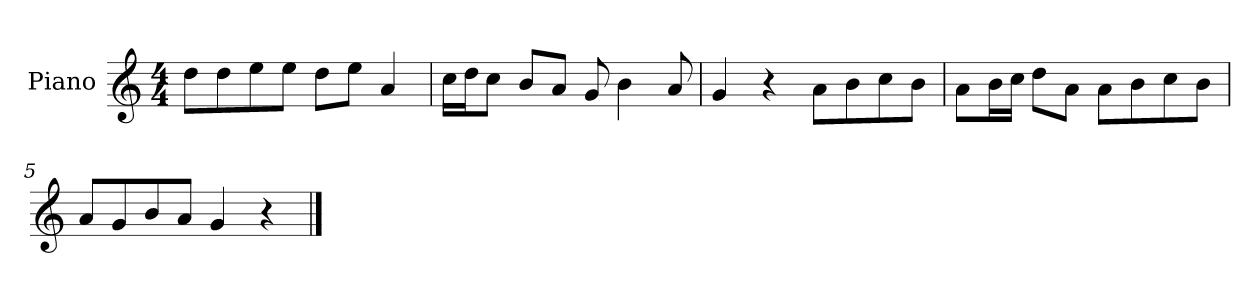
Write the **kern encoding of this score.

**kern
*part1
*staff1
*I"Piano
*I'P-no
*clefG2
*k[]
*M4/4
*MM90
=1
8dd\L
8dd\
8ee\
8ee\J
8dd\L
8ee\J
4a/
=2
16cc\LL
16dd\J
8cc\J
8b/L
8a/J
8g/
4b\
8a/
=3
4g/
4r
8a\L
8b\
8cc\
8b\J
=4
8a\L
16b\L
16cc\JJ
8dd\L
8a\J
8a\L
8b\
8cc\
8b\J
=5
8a/L
8g/
8b/
8a/J
4g/
4r
==
*-
